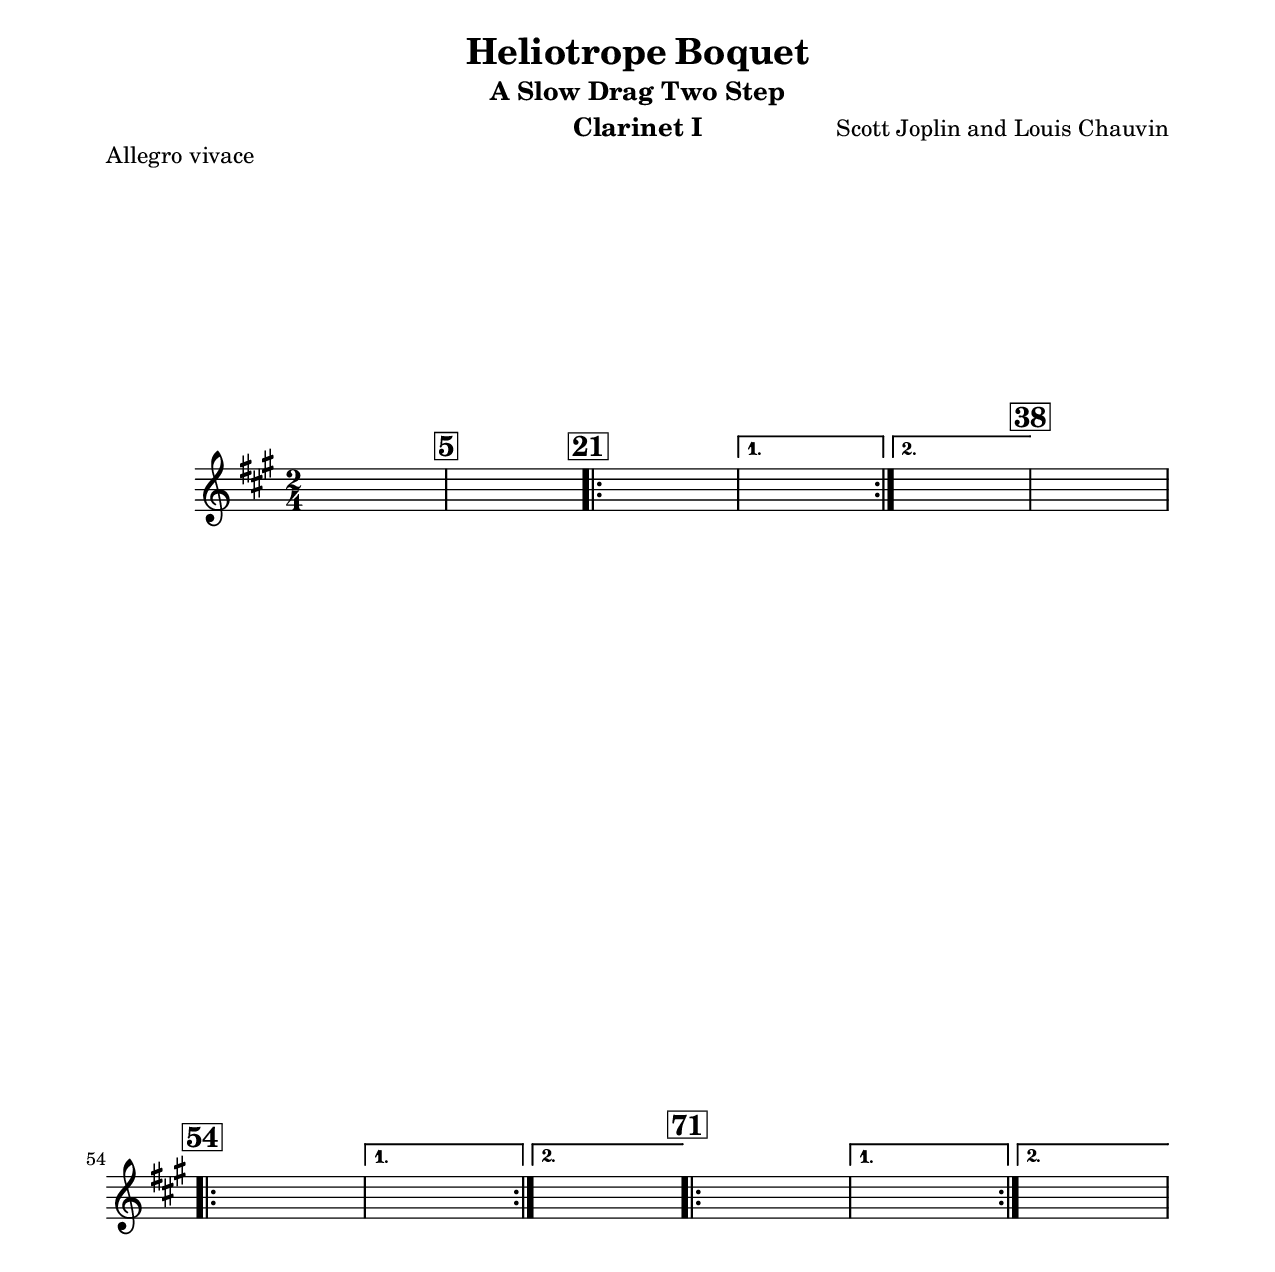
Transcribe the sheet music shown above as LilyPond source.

\version "2.22.2"

\include "defs.lyi" 
\version "2.22.2"

\include "defs.lyi"

clarinetOneDynamics = 
{
  s2*4 | 
  % 5
  s2*16 |

  \repeat volta 2
  {
    % 21
    s2*15 |
  }
  \alternative
  {
    {
      s2 |
    }
    {
      s2 |
    }
  }

  % 38
  s2*16 |

  \repeat volta 2
  {
    % 54
    s2*15 |
  }
  \alternative
  {
    {
      s2 |
    }
    {
      s2 |
    }
  }

  \repeat volta 2
  {
    % 71
    s2*15 |
  }
  \alternative
  {
    {
      s2 |
    }
    {
      s2 |
    }
  }
}

clarinetOneCues = 
{
  \time 2/4
  \key g \major

  s2*87
}


clarinetOneNotCues = 
{
  \time 2/4
  \key g \major

  s2*87 |
}


clarinetOneNotes = 
{
  s2*4 |

  % 5
  s2*16 |

  \repeat volta 2
  {
    % 21
    s2*15 |
  }
  \alternative
  {
    {
      s2 |
    }
    {
      s2 |
    }
  }

  % 38
  s2*16 |

  \repeat volta 2
  {
    % 54
    s2*15 |
  }
  \alternative
  {
    {
      s2 |
    }
    {
      s2 |
    }
  }

  \repeat volta 2
  {
    % 71
    s2*15 |
  }
  \alternative
  {
    {
      s2 |
    }
    {
      s2 |
    }
  }
}

clarinetOneScore = \relative c' { << \clarinetOneNotes \clarinetOneNotCues \clarinetOneDynamics >> }
clarinetBesOneScore = \transpose bes c' \relative c' { << \clarinetOneNotes \clarinetOneNotCues \clarinetOneDynamics >> }
clarinetBesOnePart  = \transpose bes c' \relative c' { << \clarinetOneNotes \clarinetOneCues    \clarinetOneDynamics >> }
 

instrument = "Clarinet I"

notes = \clarinetBesOnePart

\include "Part.lyi"
